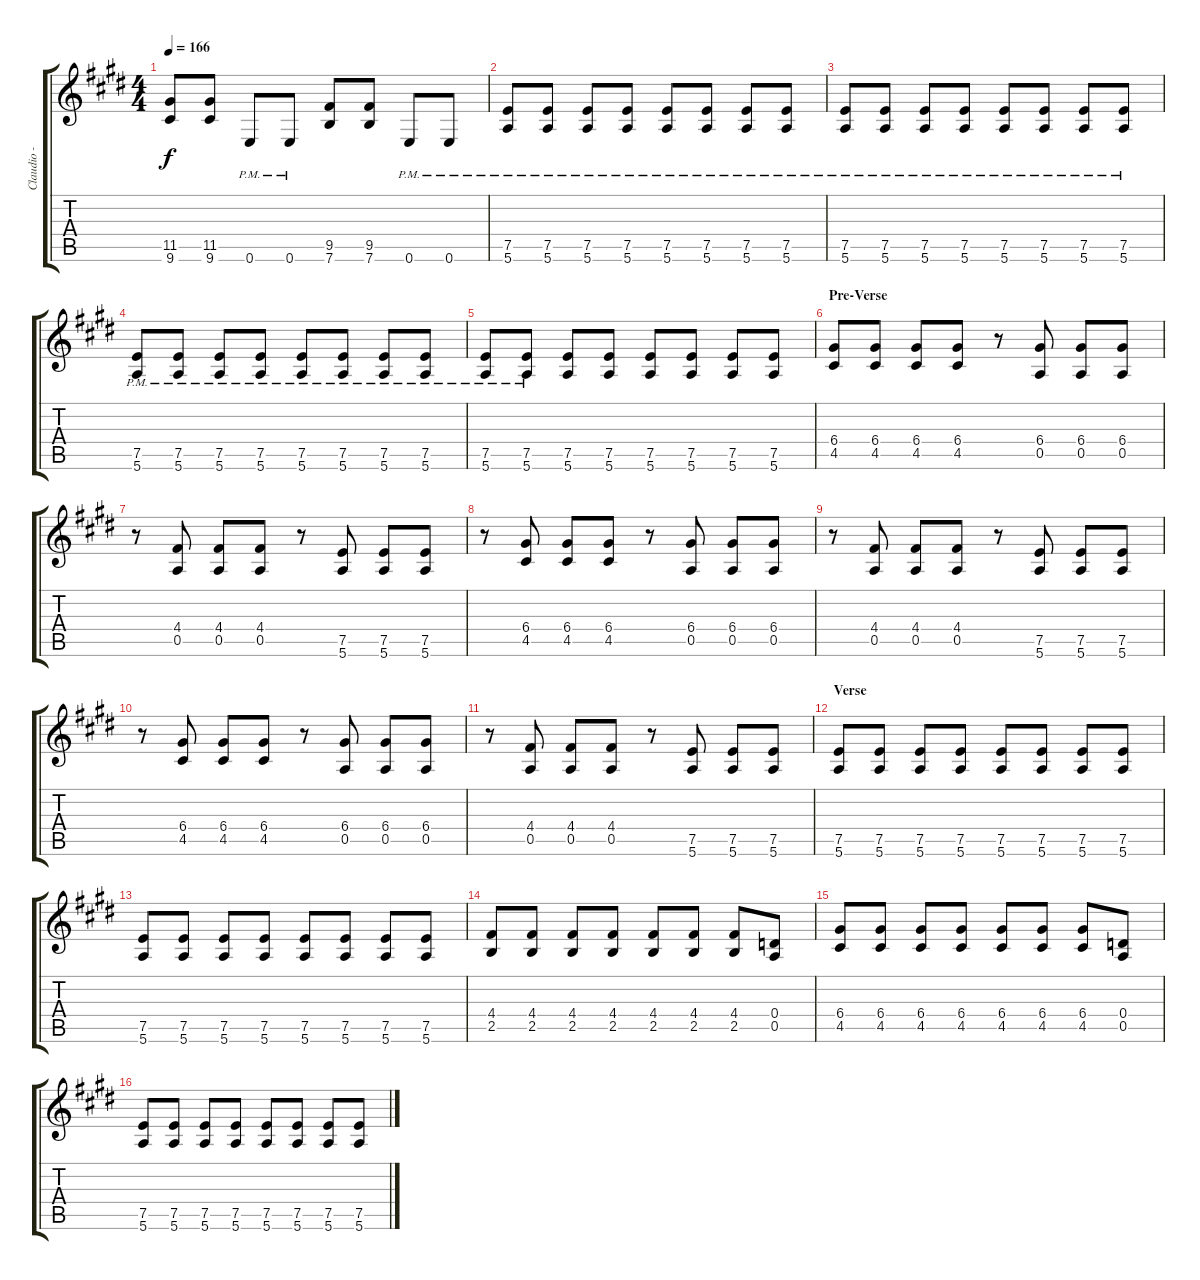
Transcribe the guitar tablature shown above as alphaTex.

\track ("Claudio - Rhythm" "Claudio - ") {instrument distortionguitar}
\staff {score tabs}
\tuning (E4 B3 G3 D3 A2 E2) {hide}
\ts (4 4)
\tempo 166
\clef g2
\ks e
(11.5 9.6).8{dy f} (11.5 9.6).8 0.6{pm}.8 0.6{pm}.8 (9.5 7.6).8 (9.5 7.6).8 0.6{pm}.8 0.6{pm}.8 |
(7.5 5.6{pm}).8 (7.5 5.6{pm}).8 (7.5 5.6{pm}).8 (7.5 5.6{pm}).8 (7.5 5.6{pm}).8 (7.5 5.6{pm}).8 (7.5 5.6{pm}).8 (7.5 5.6{pm}).8 |
(7.5 5.6{pm}).8 (7.5 5.6{pm}).8 (7.5 5.6{pm}).8 (7.5 5.6{pm}).8 (7.5 5.6{pm}).8 (7.5 5.6{pm}).8 (7.5 5.6{pm}).8 (7.5 5.6{pm}).8 |
(7.5 5.6{pm}).8 (7.5 5.6{pm}).8 (7.5 5.6{pm}).8 (7.5 5.6{pm}).8 (7.5 5.6{pm}).8 (7.5 5.6{pm}).8 (7.5 5.6{pm}).8 (7.5 5.6{pm}).8 |
(7.5 5.6{pm}).8 (7.5 5.6{pm}).8 (7.5 5.6).8 (7.5 5.6).8 (7.5 5.6).8 (7.5 5.6).8 (7.5 5.6).8 (7.5 5.6).8 |
\section ("" "Pre-Verse")
(6.4 4.5).8 (6.4 4.5).8 (6.4 4.5).8 (6.4 4.5).8 r.8 (6.4 0.5).8 (6.4 0.5).8 (6.4 0.5).8 |
r.8 (4.4 0.5).8 (4.4 0.5).8 (4.4 0.5).8 r.8 (7.5 5.6).8 (7.5 5.6).8 (7.5 5.6).8 |
r.8 (6.4 4.5).8 (6.4 4.5).8 (6.4 4.5).8 r.8 (6.4 0.5).8 (6.4 0.5).8 (6.4 0.5).8 |
r.8 (4.4 0.5).8 (4.4 0.5).8 (4.4 0.5).8 r.8 (7.5 5.6).8 (7.5 5.6).8 (7.5 5.6).8 |
r.8 (6.4 4.5).8 (6.4 4.5).8 (6.4 4.5).8 r.8 (6.4 0.5).8 (6.4 0.5).8 (6.4 0.5).8 |
r.8 (4.4 0.5).8 (4.4 0.5).8 (4.4 0.5).8 r.8 (7.5 5.6).8 (7.5 5.6).8 (7.5 5.6).8 |
\section ("" "Verse")
(7.5 5.6).8 (7.5 5.6).8 (7.5 5.6).8 (7.5 5.6).8 (7.5 5.6).8 (7.5 5.6).8 (7.5 5.6).8 (7.5 5.6).8 |
(7.5 5.6).8 (7.5 5.6).8 (7.5 5.6).8 (7.5 5.6).8 (7.5 5.6).8 (7.5 5.6).8 (7.5 5.6).8 (7.5 5.6).8 |
(4.4 2.5).8 (4.4 2.5).8 (4.4 2.5).8 (4.4 2.5).8 (4.4 2.5).8 (4.4 2.5).8 (4.4 2.5).8 (0.4 0.5).8 |
(6.4 4.5).8 (6.4 4.5).8 (6.4 4.5).8 (6.4 4.5).8 (6.4 4.5).8 (6.4 4.5).8 (6.4 4.5).8 (0.4 0.5).8 |
(7.5 5.6).8 (7.5 5.6).8 (7.5 5.6).8 (7.5 5.6).8 (7.5 5.6).8 (7.5 5.6).8 (7.5 5.6).8 (7.5 5.6).8
